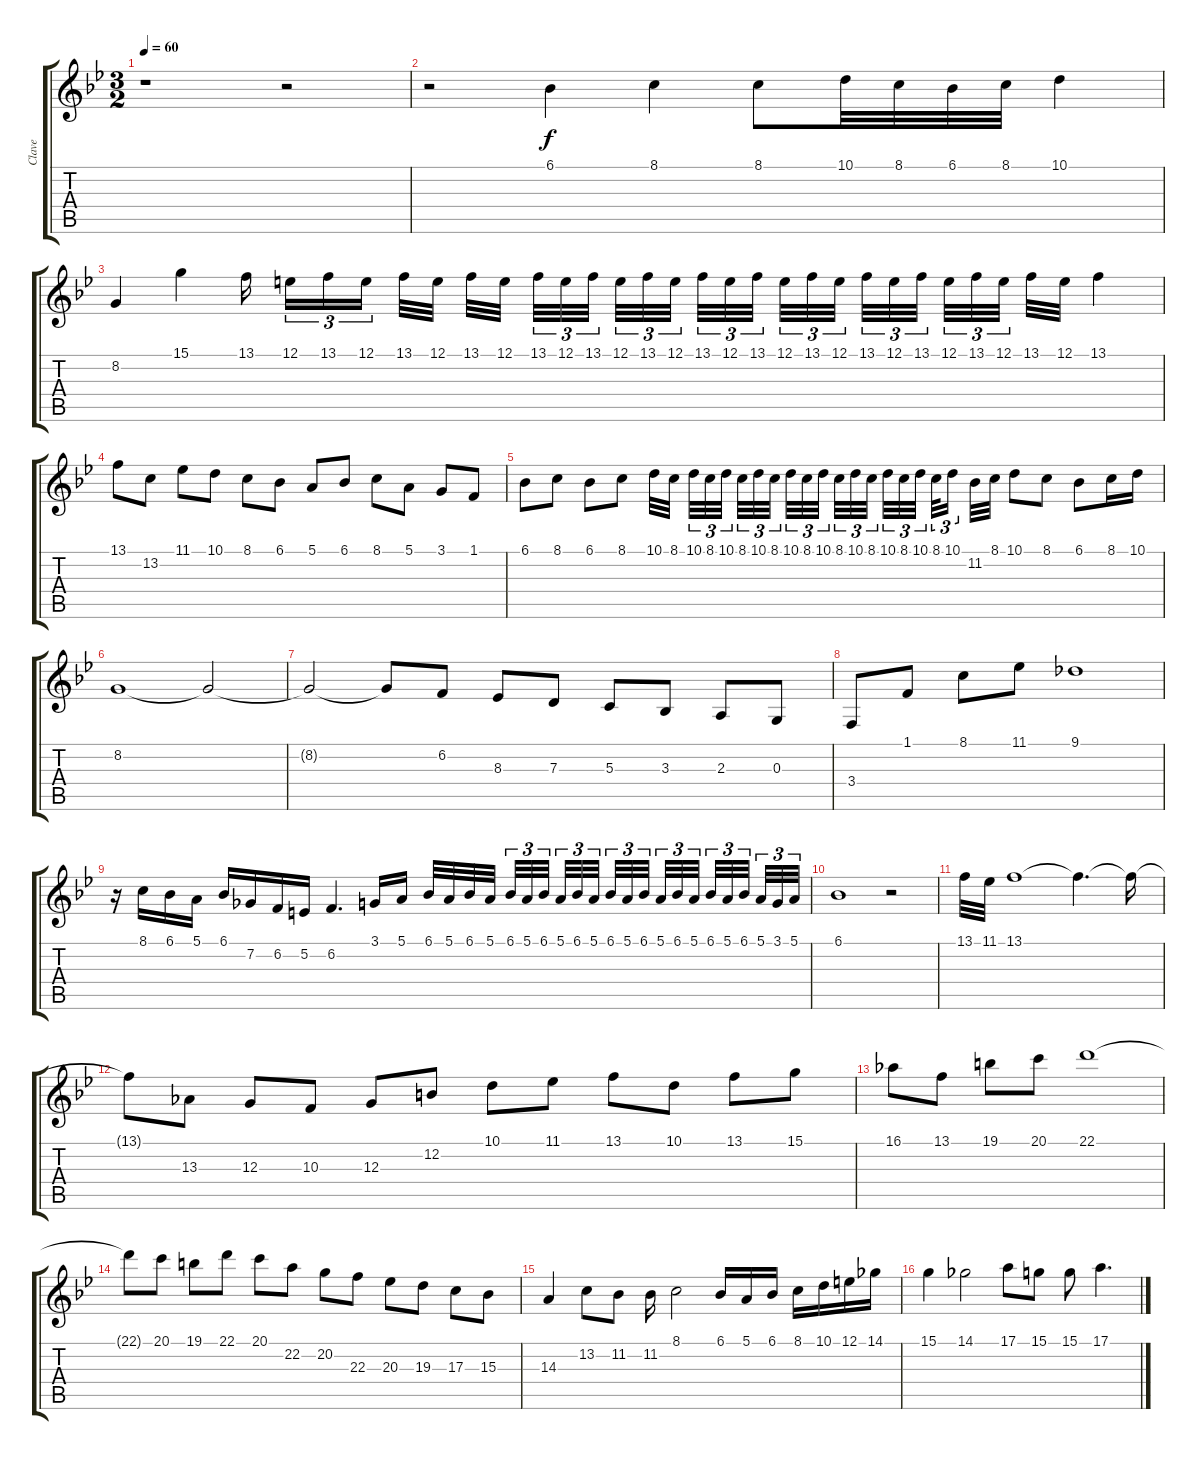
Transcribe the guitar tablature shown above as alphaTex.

\track ("Clave" "Clave") {instrument harpsichord}
\staff {score tabs}
\tuning (E4 B3 G3 D3 A2 E2) {hide}
\ts (3 2)
\tempo 60
\clef g2
\ks gminor
r.1{dy f} r.2 |
r.2 6.1.4 8.1.4 8.1.8 10.1.32 8.1.32 6.1.32 8.1.32 10.1.4 |
8.2.4 15.1.4 13.1.16{beam splitsecondary} 12.1.16{tu (3 2)} 13.1.16{tu (3 2)} 12.1.16{tu (3 2) beam splitsecondary} 13.1.32 12.1.32 13.1.32 12.1.32{beam splitsecondary} 13.1.32{tu (3 2)} 12.1.32{tu (3 2)} 13.1.32{tu (3 2) beam splitsecondary} 12.1.32{tu (3 2)} 13.1.32{tu (3 2)} 12.1.32{tu (3 2) beam splitsecondary} 13.1.32{tu (3 2)} 12.1.32{tu (3 2)} 13.1.32{tu (3 2)} 12.1.32{tu (3 2)} 13.1.32{tu (3 2)} 12.1.32{tu (3 2) beam splitsecondary} 13.1.32{tu (3 2)} 12.1.32{tu (3 2)} 13.1.32{tu (3 2) beam splitsecondary} 12.1.32{tu (3 2)} 13.1.32{tu (3 2)} 12.1.32{tu (3 2) beam splitsecondary} 13.1.32 12.1.32 13.1.4 |
13.1.8 13.2.8 11.1.8 10.1.8 8.1.8 6.1.8 5.1.8 6.1.8 8.1.8 5.1.8 3.1.8 1.1.8 |
6.1.8 8.1.8 6.1.8 8.1.8 10.1.32 8.1.32{beam splitsecondary} 10.1.32{tu (3 2)} 8.1.32{tu (3 2)} 10.1.32{tu (3 2) beam splitsecondary} 8.1.32{tu (3 2)} 10.1.32{tu (3 2)} 8.1.32{tu (3 2) beam splitsecondary} 10.1.32{tu (3 2)} 8.1.32{tu (3 2)} 10.1.32{tu (3 2) beam splitsecondary} 8.1.32{tu (3 2)} 10.1.32{tu (3 2)} 8.1.32{tu (3 2) beam splitsecondary} 10.1.32{tu (3 2)} 8.1.32{tu (3 2)} 10.1.32{tu (3 2) beam splitsecondary} 8.1.32{tu (3 2)} 10.1.16{tu (3 2) beam splitsecondary} 11.2.32 8.1.32 10.1.8 8.1.8 6.1.8 8.1.16 10.1.16 |
8.2.1 8.2{t}.2 |
8.2{t}.2 8.2{t}.8 6.2.8 8.3.8 7.3.8 5.3.8 3.3.8 2.3.8 0.3.8 |
3.4.8 1.1.8 8.1.8 11.1.8 9.1.1 |
r.16 8.1.16 6.1.16 5.1.16 6.1.16 7.2.16 6.2.16 5.2.16 6.2.4{d} 3.1.16 5.1.16 6.1.32 5.1.32 6.1.32 5.1.32{beam splitsecondary} 6.1.32{tu (3 2)} 5.1.32{tu (3 2)} 6.1.32{tu (3 2) beam splitsecondary} 5.1.32{tu (3 2)} 6.1.32{tu (3 2)} 5.1.32{tu (3 2) beam splitsecondary} 6.1.32{tu (3 2)} 5.1.32{tu (3 2)} 6.1.32{tu (3 2) beam splitsecondary} 5.1.32{tu (3 2)} 6.1.32{tu (3 2)} 5.1.32{tu (3 2) beam splitsecondary} 6.1.32{tu (3 2)} 5.1.32{tu (3 2)} 6.1.32{tu (3 2) beam splitsecondary} 5.1.32{tu (3 2)} 3.1.32{tu (3 2)} 5.1.32{tu (3 2)} |
6.1.1 r.2 |
13.1.32 11.1.32 13.1.1 13.1{t}.4{d} 13.1{t}.16 |
13.1{t}.8 13.3.8 12.3.8 10.3.8 12.3.8 12.2.8 10.1.8 11.1.8 13.1.8 10.1.8 13.1.8 15.1.8 |
16.1.8 13.1.8 19.1.8 20.1.8 22.1.1 |
22.1{t}.8 20.1.8 19.1.8 22.1.8 20.1.8 22.2.8 20.2.8 22.3.8 20.3.8 19.3.8 17.3.8 15.3.8 |
14.3.4 13.2.8 11.2.8 11.2.16 8.1.2 6.1.16 5.1.16 6.1.16 8.1.16 10.1.16 12.1.16 14.1.16 |
15.1.4 14.1.2 17.1.8 15.1.8 15.1.8 17.1.4{d}
